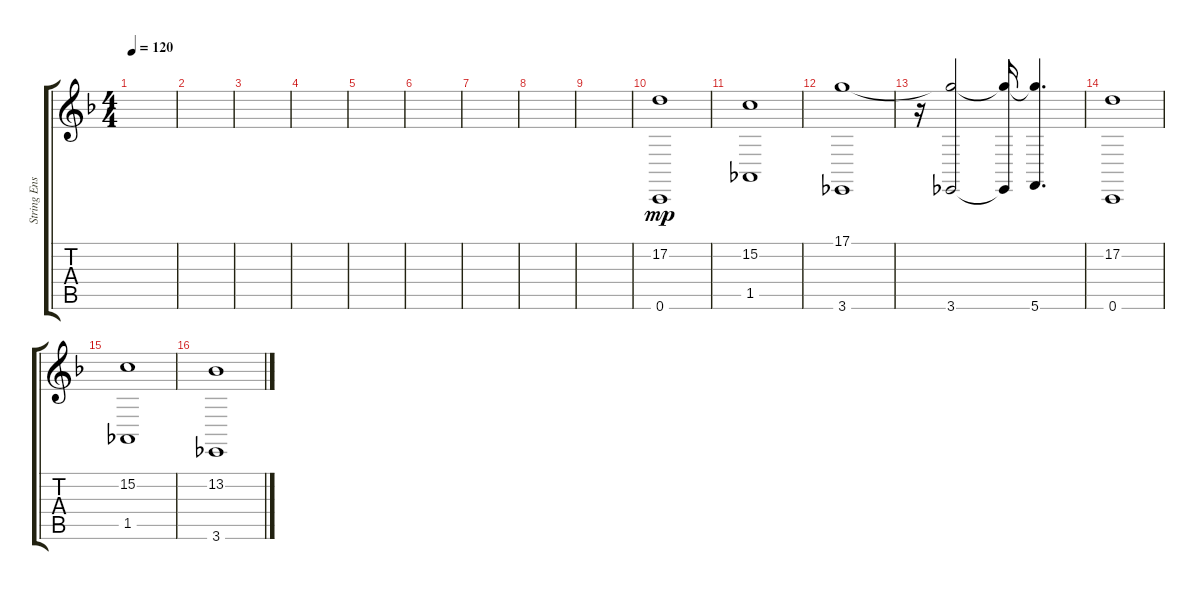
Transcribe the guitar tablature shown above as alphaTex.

\track ("String Ensemble" "String Ens") {instrument stringensemble1}
\staff {score tabs}
\tuning (D4 A3 F3 C3 G2 C2) {hide}
\ts (4 4)
\tempo 120
\clef g2
\ks f
|
|
|
|
|
|
|
|
|
(17.2 0.6).1{dy mp} |
(15.2 1.5).1 |
(17.1 3.6).1 |
r.16 (17.1{t} 3.6).2 (17.1{t} 3.6{t}).16 (17.1{t} 5.6).4{d} |
(17.2 0.6).1 |
(15.2 1.5).1 |
(13.2 3.6).1
